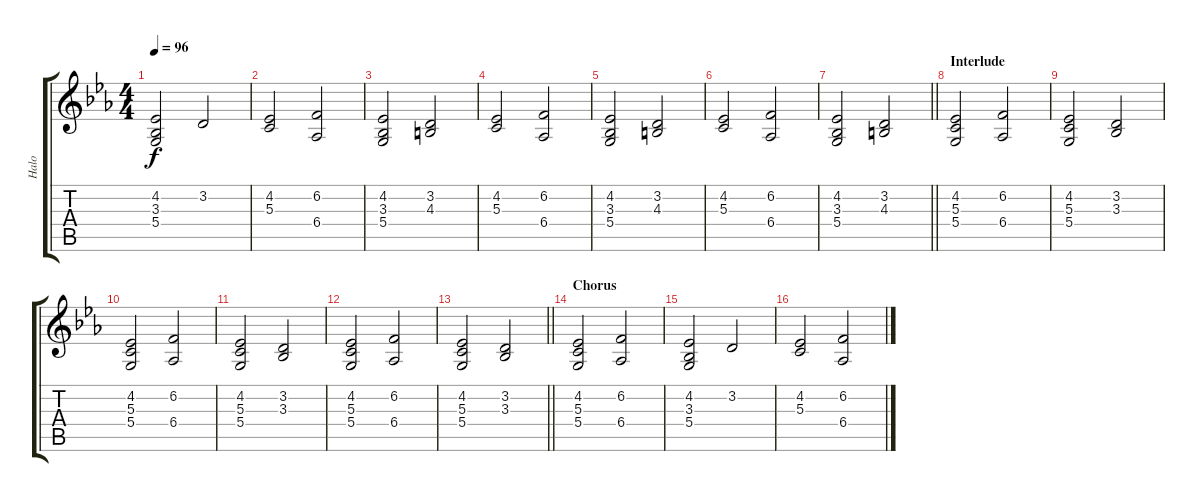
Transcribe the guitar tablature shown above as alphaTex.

\track ("Halo" "Halo") {instrument pad7halo}
\staff {score tabs}
\tuning (E4 B3 G3 D3 A2 E2) {hide}
\ts (4 4)
\tempo 96
\clef g2
\ks eb
(4.2 3.3 5.4).2{dy f} 3.2.2 |
(4.2 5.3).2 (6.2 6.4).2 |
(4.2 3.3 5.4).2 (3.2 4.3).2 |
(4.2 5.3).2 (6.2 6.4).2 |
(4.2 3.3 5.4).2 (3.2 4.3).2 |
(4.2 5.3).2 (6.2 6.4).2 |
\barLineRight lightlight
(4.2 3.3 5.4).2 (3.2 4.3).2 |
\section ("" "Interlude")
(4.2 5.3 5.4).2 (6.2 6.4).2 |
(4.2 5.3 5.4).2 (3.2 3.3).2 |
(4.2 5.3 5.4).2 (6.2 6.4).2 |
(4.2 5.3 5.4).2 (3.2 3.3).2 |
(4.2 5.3 5.4).2 (6.2 6.4).2 |
\barLineRight lightlight
(4.2 5.3 5.4).2 (3.2 3.3).2 |
\section ("" "Chorus")
(4.2 5.3 5.4).2 (6.2 6.4).2 |
(4.2 3.3 5.4).2 3.2.2 |
(4.2 5.3).2 (6.2 6.4).2
